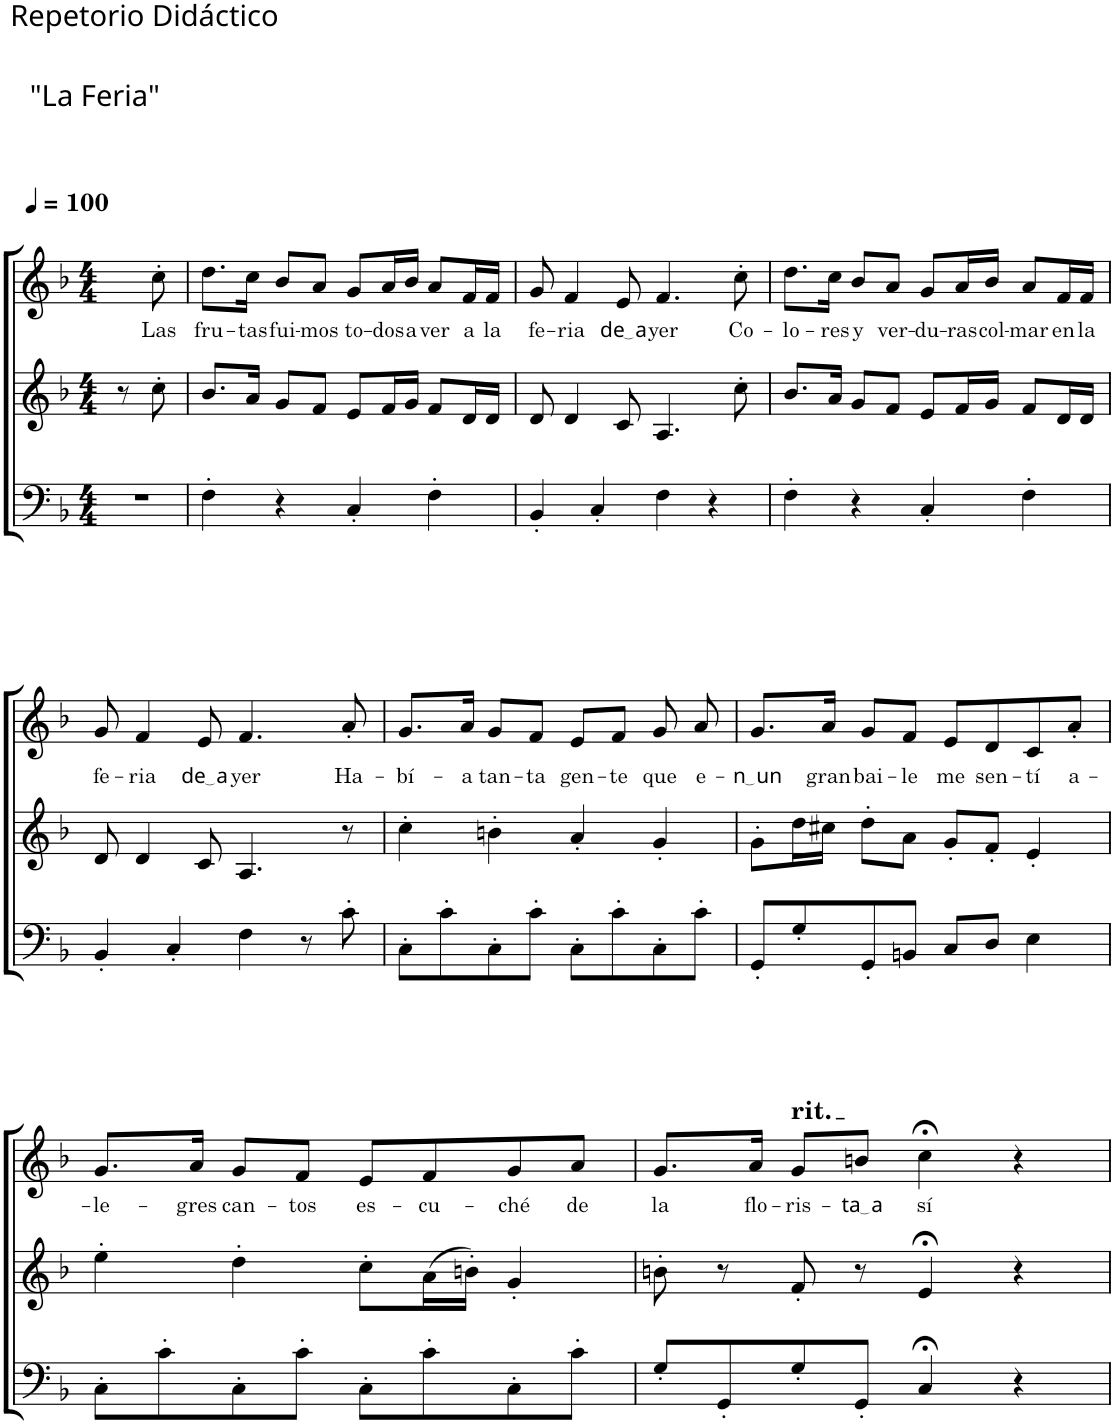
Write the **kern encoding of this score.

**kern	**kern	**kern	**text
*part3	*part2	*part1	*part1
*staff3	*staff2	*staff1	*staff1
*I"Tuba (sin especificar)	*I"Arpa	*I"Trompeta	*
*I'Tba	*	*I'Tpt	*
*clefF4	*clefG2	*clefG2	*
*	*	*Trd1c2	*
*k[b-]	*k[b-]	*k[b-]	*
*M4/4	*M4/4	*M4/4	*
*MM100	*MM100	*MM100	*
=1	=1	=1	=1
1r	8r	8ryy	.
!	!	!	!LO:LY:b
.	8cc'\	8cc'\	Las
.	2.ryy	2.ryy	.
=2	=2	=2	=2
!	!	!	!LO:LY:b
4F'\	8.b-/L	8.dd\L	fru-
!	!	!	!LO:LY:b
.	16a/Jk	16cc\Jk	-tas
!	!	!	!LO:LY:b
4r	8g/L	8b-/L	fui-
!	!	!	!LO:LY:b
.	8f/J	8a/J	-mos
!	!	!	!LO:LY:b
4C'/	8e/L	8g/L	to-
!	!	!	!LO:LY:b
.	16f/L	16a/L	-dos
!	!	!	!LO:LY:b
.	16g/JJ	16b-/JJ	a
!	!	!	!LO:LY:b
4F'\	8f/L	8a/L	ver
!	!	!	!LO:LY:b
.	16d/L	16f/L	a
!	!	!	!LO:LY:b
.	16d/JJ	16f/JJ	la
=3	=3	=3	=3
!	!	!	!LO:LY:b
4BB-'/	8d/	8g/	fe-
!	!	!	!LO:LY:b
.	4d/	4f/	-ria
4C'/	.	.	.
!	!	!	!LO:LY:b
.	8c/	8e/	de a
!	!	!	!LO:LY:b
4F\	4.A/	4.f/	yer
4r	.	.	.
!	!	!	!LO:LY:b
.	8cc'\	8cc'\	Co-
=4	=4	=4	=4
!	!	!	!LO:LY:b
4F'\	8.b-/L	8.dd\L	-lo-
!	!	!	!LO:LY:b
.	16a/Jk	16cc\Jk	-res
!	!	!	!LO:LY:b
4r	8g/L	8b-/L	y
!	!	!	!LO:LY:b
.	8f/J	8a/J	ver-
!	!	!	!LO:LY:b
4C'/	8e/L	8g/L	-du-
!	!	!	!LO:LY:b
.	16f/L	16a/L	-ras
!	!	!	!LO:LY:b
.	16g/JJ	16b-/JJ	col-
!	!	!	!LO:LY:b
4F'\	8f/L	8a/L	-mar
!	!	!	!LO:LY:b
.	16d/L	16f/L	en
!	!	!	!LO:LY:b
.	16d/JJ	16f/JJ	la
!!LO:LB:g=z
=5	=5	=5	=5
!	!	!	!LO:LY:b
4BB-'/	8d/	8g/	fe-
!	!	!	!LO:LY:b
.	4d/	4f/	-ria
4C'/	.	.	.
!	!	!	!LO:LY:b
.	8c/	8e/	de a
!	!	!	!LO:LY:b
4F\	4.A/	4.f/	yer
8r	.	.	.
!	!	!	!LO:LY:b
8c'\	8r	8a'/	Ha-
=6	=6	=6	=6
!	!	!	!LO:LY:b
8C'\L	4cc'\	8.g/L	-bí-
8c'\	.	.	.
!	!	!	!LO:LY:b
.	.	16a/Jk	-a
!	!	!	!LO:LY:b
8C'\	4bn'\	8g/L	tan-
!	!	!	!LO:LY:b
8c'\J	.	8f/J	-ta
!	!	!	!LO:LY:b
8C'\L	4a'/	8e/L	gen-
!	!	!	!LO:LY:b
8c'\	.	8f/J	-te
!	!	!	!LO:LY:b
8C'\	4g'/	8g/	que
!	!	!	!LO:LY:b
8c'\J	.	8a/	e-
=7	=7	=7	=7
!	!	!	!LO:LY:b
8GG'/L	8g'\L	8.g/L	n un
8G'/	16dd\L	.	.
!	!	!	!LO:LY:b
.	16cc#X\JJ	16a/Jk	gran
!	!	!	!LO:LY:b
8GG'/	8dd'\L	8g/L	bai-
!	!	!	!LO:LY:b
8BBn/J	8a\J	8f/J	-le
!	!	!	!LO:LY:b
8C/L	8g'/L	8e/L	me
!	!	!	!LO:LY:b
8D/J	8f'/J	8d/	sen-
!	!	!	!LO:LY:b
4E\	4e'/	8c/	-tí
!	!	!	!LO:LY:b
.	.	8a'/J	a-
!!LO:LB:g=z
=8	=8	=8	=8
!	!	!	!LO:LY:b
8C'\L	4ee'\	8.g/L	-le-
8c'\	.	.	.
!	!	!	!LO:LY:b
.	.	16a/Jk	-gres
!	!	!	!LO:LY:b
8C'\	4dd'\	8g/L	can-
!	!	!	!LO:LY:b
8c'\J	.	8f/J	-tos
!	!	!	!LO:LY:b
8C'\L	8cc'\L	8e/L	es-
!	!	!	!LO:LY:b
8c'\	(16a\L	8f/	-cu-
.	16bn'\JJ)	.	.
!	!	!	!LO:LY:b
8C'\	4g'/	8g/	-ché
!	!	!	!LO:LY:b
8c'\J	.	8a/J	de
=9	=9	=9	=9
!	!	!	!LO:LY:b
8G'/L	8bn'\	8.g/L	la
8GG'/	8r	.	.
!	!	!	!LO:LY:b
.	.	16a/Jk	flo-
!	!	!LO:TX:a:t=rit.	!
!	!	!	!LO:LY:b
8G'/	8f'/	8g/L	-ris-
!	!	!	!LO:LY:b
8GG'/J	8r	8bn/J	ta a
!	!	!	!LO:LY:b
4C;</	4e;</	4cc;<\	sí
4r	4r	4r	.
=	=	=	=
*-	*-	*-	*-
